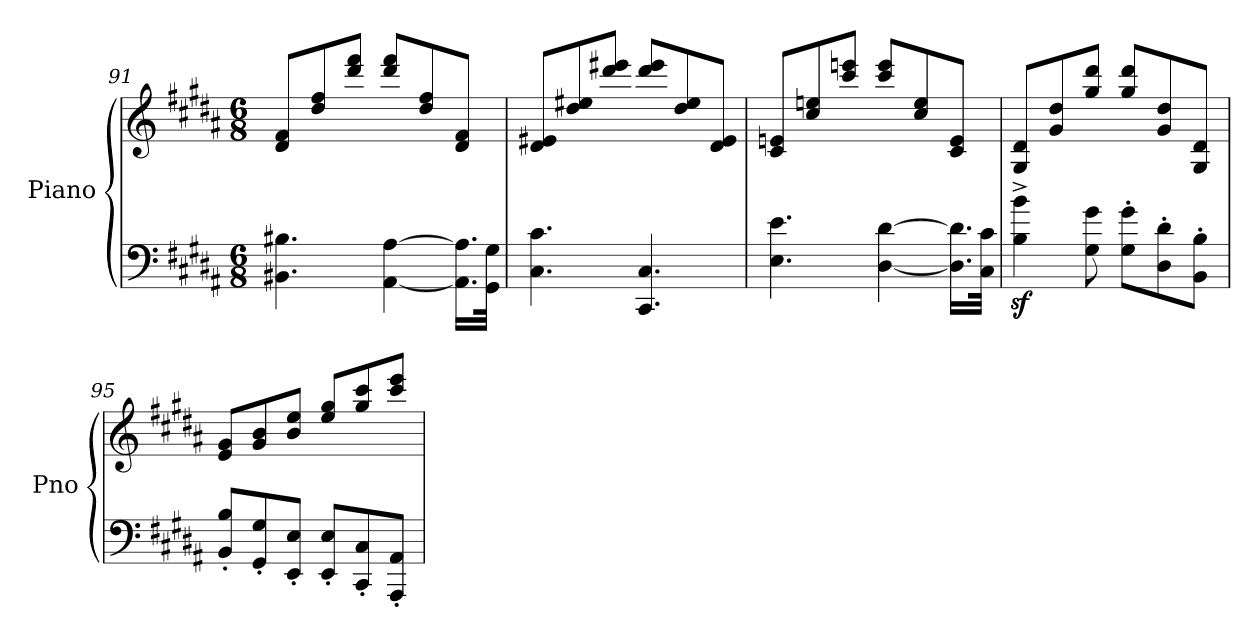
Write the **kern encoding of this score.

**kern	**kern
*part1	*part1
*staff2	*staff1
*I"Piano	*
*I'Pno	*
!!LO:LB:g=z
*clefF4	*clefG2
*k[f#c#g#d#a#]	*k[f#c#g#d#a#]
*M6/8	*M6/8
=91	=91
4.BB#X\ 4.B#X\	8d#/ 8f#/L
.	8dd#/ 8ff#/
.	8ddd#/ 8fff#/J
[4AA#\ [4A#\	8ddd#/ 8fff#/L
.	8dd#/ 8ff#/
16.AA#\] 16.A#\]LL	8d#/ 8f#/J
32GG#\ 32G#\JJk	.
=92	=92
4.C#\ 4.c#\	8d#/ 8e#X/L
.	8dd#/ 8ee#X/
.	8ddd#/ 8eee#X/J
4.CC#/ 4.C#/	8ddd#/ 8eee#/L
.	8dd#/ 8ee#/
.	8d#/ 8e#/J
=93	=93
4.E\ 4.e\	8c#/ 8en/L
.	8cc#/ 8een/
.	8ccc#/ 8eeen/J
[4D#\ [4d#\	8ccc#/ 8eee/L
.	8cc#/ 8ee/
16.D#\] 16.d#\]LL	8c#/ 8e/J
32C#\ 32c#\JJk	.
=94	=94
4B\z<^ 4b\z<^	8G#/ 8d#/L
.	8g#/ 8dd#/
8G#\ 8g#\	8gg#/ 8ddd#/J
8G#\' 8g#\'L	8gg#/ 8ddd#/L
8D#\' 8d#\'	8g#/ 8dd#/
8BB\' 8B\'J	8G#/ 8d#/J
=95	=95
8BB/' 8B/'L	8e/ 8g#/L
8GG#/' 8G#/'	8g#/ 8b/
8EE/' 8E/'J	8b/ 8ee/J
8EE/' 8E/'L	8ee/ 8gg#/L
8CC#/' 8C#/'	8gg#/ 8ccc#/
8AAA#/' 8AA#/'J	8ccc#/ 8eee/J
=	=
*-	*-
